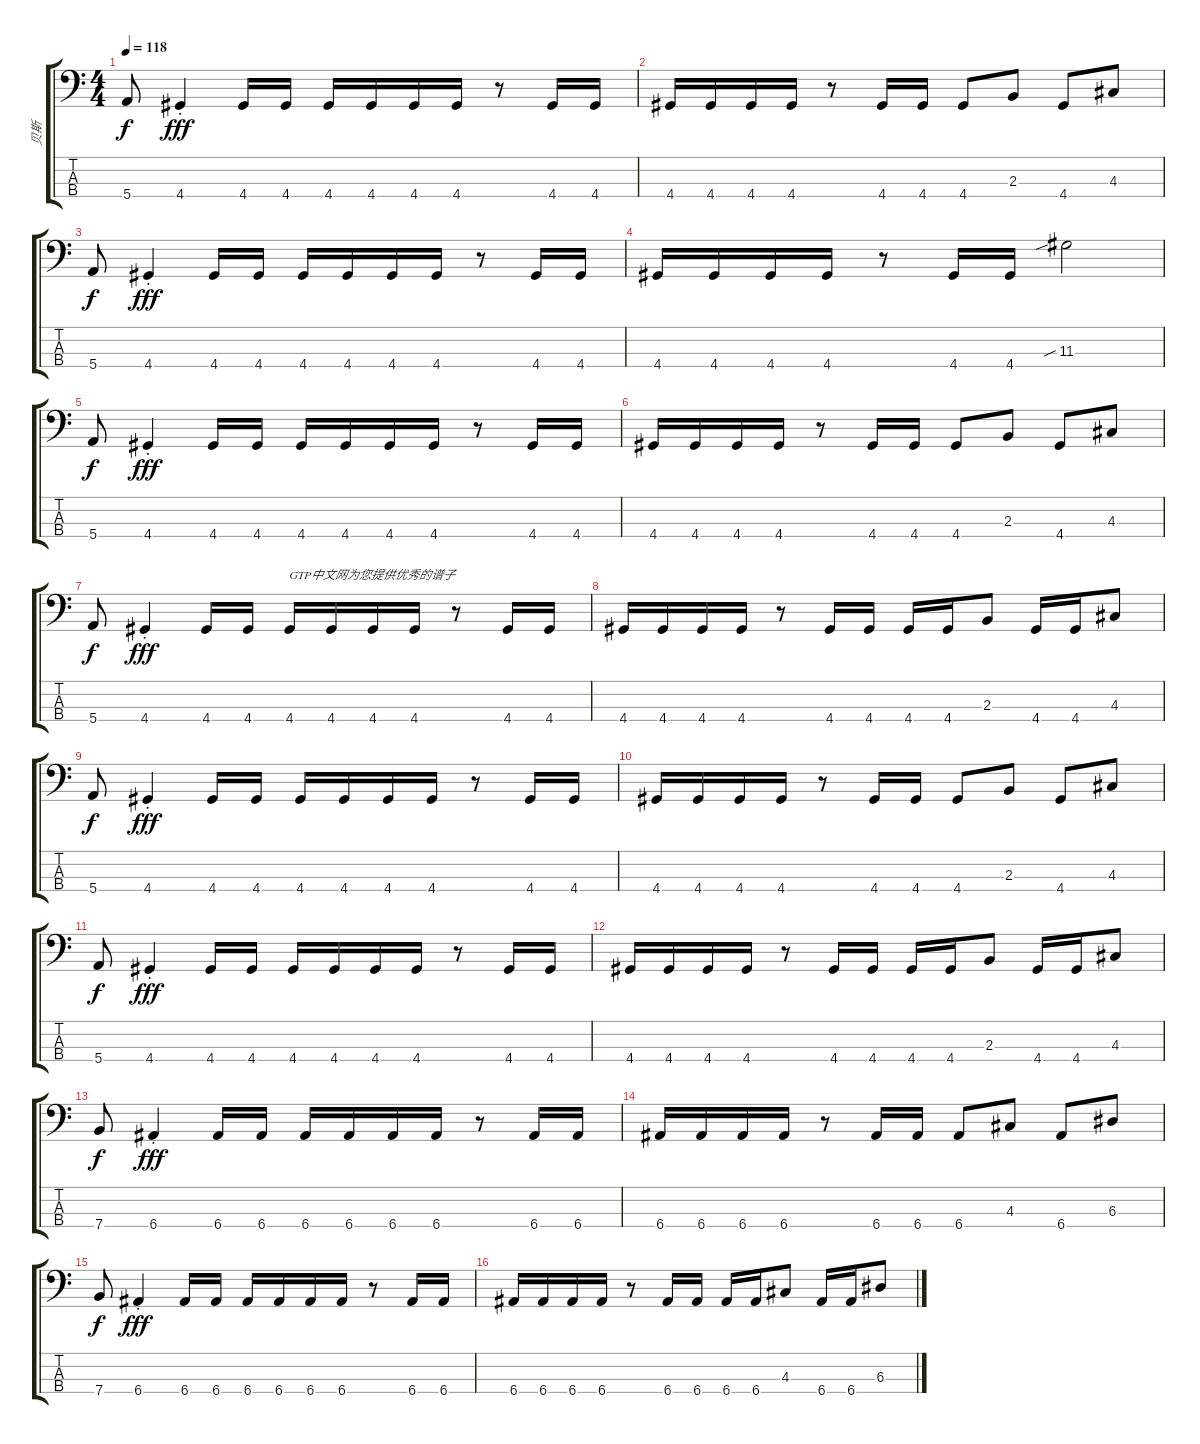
\track ("贝斯" "贝斯") {instrument electricbassfinger}
\staff {score tabs}
\tuning (G2 D2 A1 E1) {hide}
\ts (4 4)
\tempo 118
\clef f4
\ks c
5.4.8{dy f} 4.4{st}.4{dy fff} 4.4.16 4.4.16 4.4.16 4.4.16 4.4.16 4.4.16 r.8 4.4.16 4.4.16 |
4.4.16 4.4.16 4.4.16 4.4.16 r.8 4.4.16 4.4.16 4.4.8 2.3.8 4.4.8 4.3.8 |
5.4.8{dy f} 4.4{st}.4{dy fff} 4.4.16 4.4.16 4.4.16 4.4.16 4.4.16 4.4.16 r.8 4.4.16 4.4.16 |
4.4.16 4.4.16 4.4.16 4.4.16 r.8 4.4.16 4.4.16 11.3{sib}.2 |
5.4.8{dy f} 4.4{st}.4{dy fff} 4.4.16 4.4.16 4.4.16 4.4.16 4.4.16 4.4.16 r.8 4.4.16 4.4.16 |
4.4.16 4.4.16 4.4.16 4.4.16 r.8 4.4.16 4.4.16 4.4.8 2.3.8 4.4.8 4.3.8 |
5.4.8{dy f} 4.4{st}.4{dy fff} 4.4.16 4.4.16 4.4.16{txt "GTP中文网为您提供优秀的谱子"} 4.4.16 4.4.16 4.4.16 r.8 4.4.16 4.4.16 |
4.4.16 4.4.16 4.4.16 4.4.16 r.8 4.4.16 4.4.16 4.4.16 4.4.16 2.3.8 4.4.16 4.4.16 4.3.8 |
5.4.8{dy f} 4.4{st}.4{dy fff} 4.4.16 4.4.16 4.4.16 4.4.16 4.4.16 4.4.16 r.8 4.4.16 4.4.16 |
4.4.16 4.4.16 4.4.16 4.4.16 r.8 4.4.16 4.4.16 4.4.8 2.3.8 4.4.8 4.3.8 |
5.4.8{dy f} 4.4{st}.4{dy fff} 4.4.16 4.4.16 4.4.16 4.4.16 4.4.16 4.4.16 r.8 4.4.16 4.4.16 |
4.4.16 4.4.16 4.4.16 4.4.16 r.8 4.4.16 4.4.16 4.4.16 4.4.16 2.3.8 4.4.16 4.4.16 4.3.8 |
7.4.8{dy f} 6.4{st}.4{dy fff} 6.4.16 6.4.16 6.4.16 6.4.16 6.4.16 6.4.16 r.8 6.4.16 6.4.16 |
6.4.16 6.4.16 6.4.16 6.4.16 r.8 6.4.16 6.4.16 6.4.8 4.3.8 6.4.8 6.3.8 |
7.4.8{dy f} 6.4{st}.4{dy fff} 6.4.16 6.4.16 6.4.16 6.4.16 6.4.16 6.4.16 r.8 6.4.16 6.4.16 |
6.4.16 6.4.16 6.4.16 6.4.16 r.8 6.4.16 6.4.16 6.4.16 6.4.16 4.3.8 6.4.16 6.4.16 6.3.8
